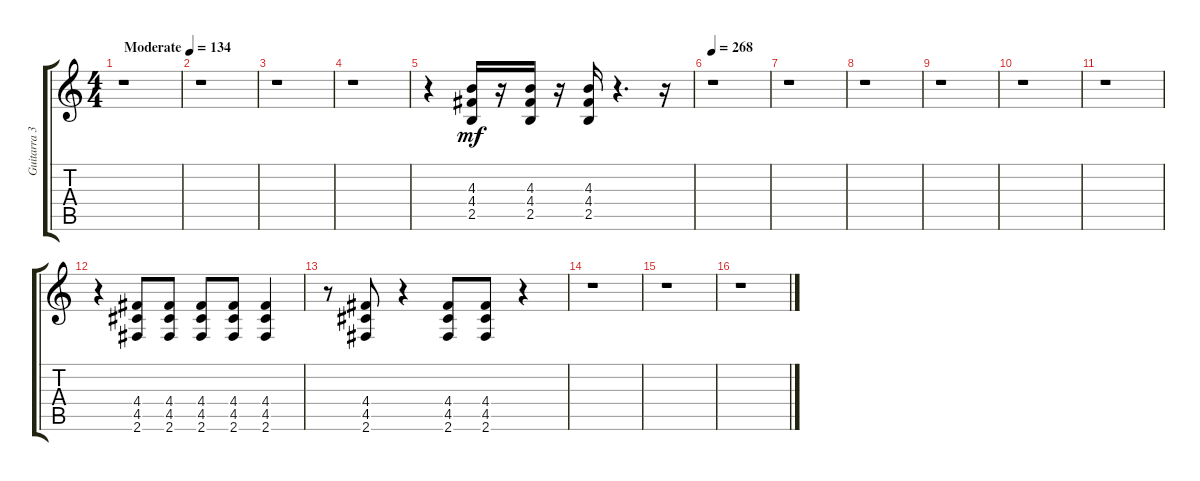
\track ("Guitarra 3" "Guitarra 3") {instrument electricguitarmuted}
\staff {score tabs}
\tuning (E4 B3 G3 D3 A2 E2) {hide}
\ts (4 4)
\tempo (134 "Moderate")
\clef g2
\ks c
r.1{dy mf instrument electricguitarmuted} |
r.1 |
r.1 |
r.1 |
r.4 (4.3 4.4 2.5).16 r.16 (4.3 4.4 2.5).16 r.16 (4.3 4.4 2.5).16 r.4{d} r.16 |
\tempo 268
r.1 |
r.1 |
r.1 |
r.1 |
r.1 |
r.1 |
r.4 (4.4 4.5 2.6).8 (4.4 4.5 2.6).8 (4.4 4.5 2.6).8 (4.4 4.5 2.6).8 (4.4 4.5 2.6).4 |
r.8 (4.4 4.5 2.6).8 r.4 (4.4 4.5 2.6).8 (4.4 4.5 2.6).8 r.4 |
r.1 |
r.1 |
r.1
